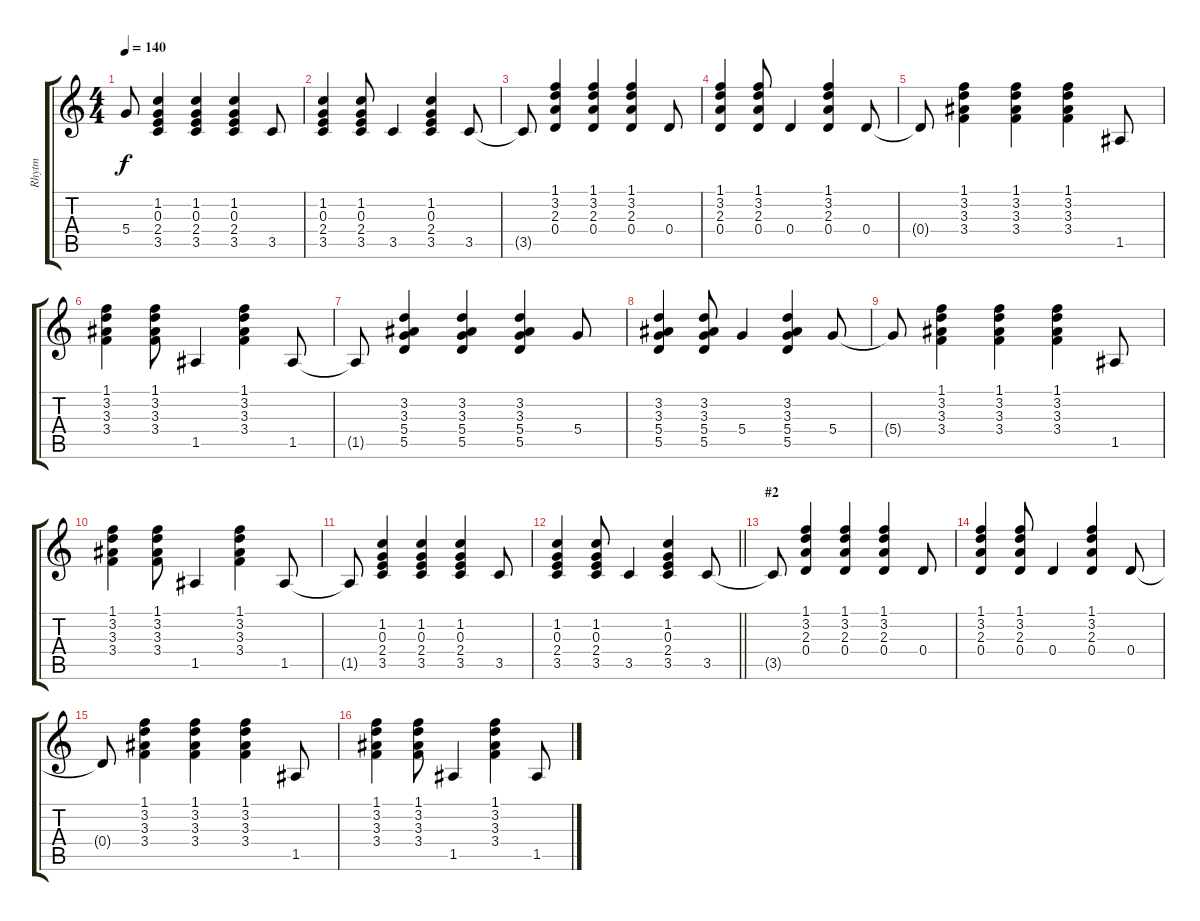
\track ("Rhytm" "Rhytm") {instrument acousticguitarsteel}
\staff {score tabs}
\tuning (E4 B3 G3 D3 A2 E2) {hide}
\ts (4 4)
\tempo 140
\clef g2
\ks c
5.4{t}.8{dy f} (1.2 0.3 2.4 3.5).4 (1.2 0.3 2.4 3.5).4 (1.2 0.3 2.4 3.5).4 3.5.8 |
(1.2 0.3 2.4 3.5).4 (1.2 0.3 2.4 3.5).8 3.5.4 (1.2 0.3 2.4 3.5).4 3.5.8 |
3.5{t}.8 (1.1 3.2 2.3 0.4).4 (1.1 3.2 2.3 0.4).4 (1.1 3.2 2.3 0.4).4 0.4.8 |
(1.1 3.2 2.3 0.4).4 (1.1 3.2 2.3 0.4).8 0.4.4 (1.1 3.2 2.3 0.4).4 0.4.8 |
0.4{t}.8 (1.1 3.2 3.3 3.4).4 (1.1 3.2 3.3 3.4).4 (1.1 3.2 3.3 3.4).4 1.5.8 |
(1.1 3.2 3.3 3.4).4 (1.1 3.2 3.3 3.4).8 1.5.4 (1.1 3.2 3.3 3.4).4 1.5.8 |
1.5{t}.8 (3.2 3.3 5.4 5.5).4 (3.2 3.3 5.4 5.5).4 (3.2 3.3 5.4 5.5).4 5.4.8 |
(3.2 3.3 5.4 5.5).4 (3.2 3.3 5.4 5.5).8 5.4.4 (3.2 3.3 5.4 5.5).4 5.4.8 |
5.4{t}.8 (1.1 3.2 3.3 3.4).4 (1.1 3.2 3.3 3.4).4 (1.1 3.2 3.3 3.4).4 1.5.8 |
(1.1 3.2 3.3 3.4).4 (1.1 3.2 3.3 3.4).8 1.5.4 (1.1 3.2 3.3 3.4).4 1.5.8 |
1.5{t}.8 (1.2 0.3 2.4 3.5).4 (1.2 0.3 2.4 3.5).4 (1.2 0.3 2.4 3.5).4 3.5.8 |
\barLineRight lightlight
(1.2 0.3 2.4 3.5).4 (1.2 0.3 2.4 3.5).8 3.5.4 (1.2 0.3 2.4 3.5).4 3.5.8 |
\section ("" "#2")
3.5{t}.8 (1.1 3.2 2.3 0.4).4 (1.1 3.2 2.3 0.4).4 (1.1 3.2 2.3 0.4).4 0.4.8 |
(1.1 3.2 2.3 0.4).4 (1.1 3.2 2.3 0.4).8 0.4.4 (1.1 3.2 2.3 0.4).4 0.4.8 |
0.4{t}.8 (1.1 3.2 3.3 3.4).4 (1.1 3.2 3.3 3.4).4 (1.1 3.2 3.3 3.4).4 1.5.8 |
(1.1 3.2 3.3 3.4).4 (1.1 3.2 3.3 3.4).8 1.5.4 (1.1 3.2 3.3 3.4).4 1.5.8
